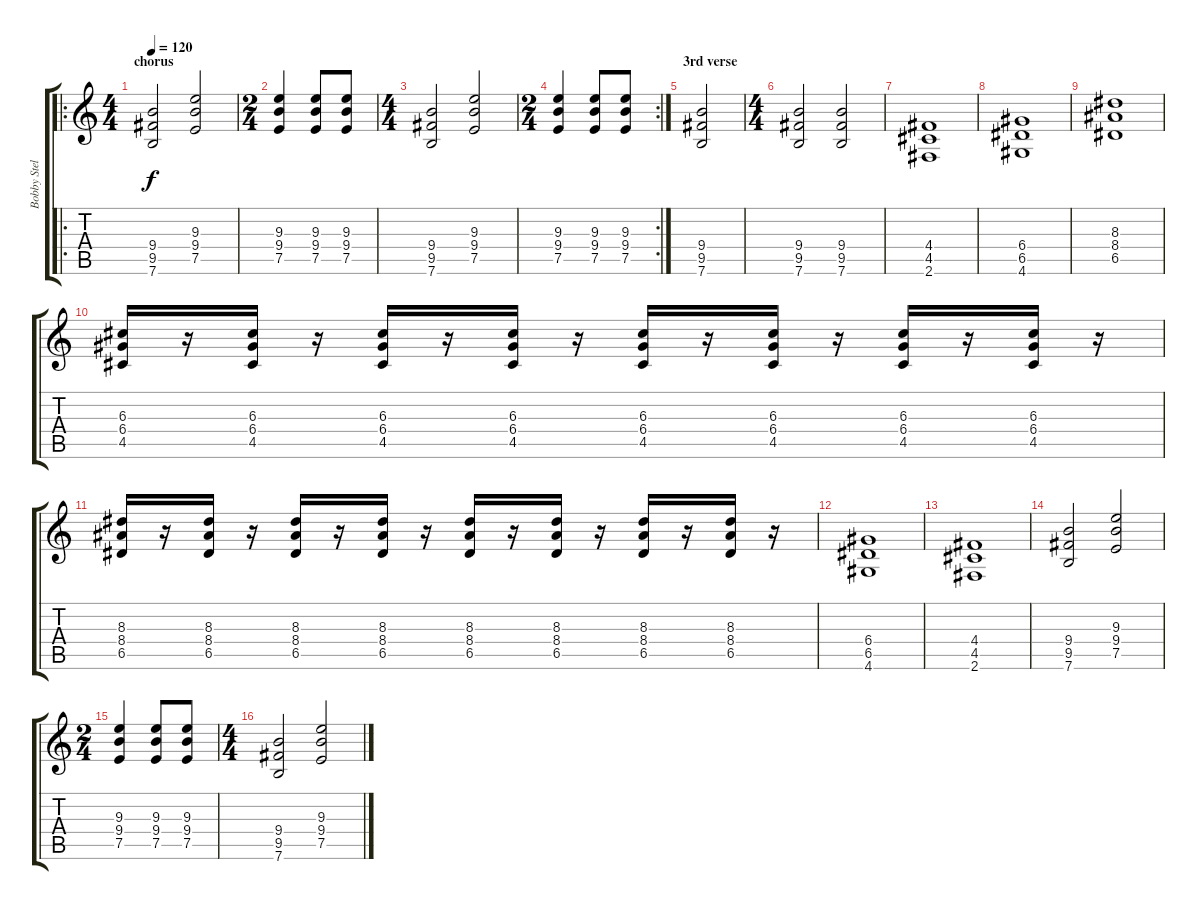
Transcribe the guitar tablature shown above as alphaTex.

\track ("Bobby Stelee" "Bobby Stel") {instrument overdrivenguitar}
\staff {score tabs}
\tuning (E4 B3 G3 D3 A2 E2) {hide}
\ro
\ts (4 4)
\section ("" "chorus")
\tempo 120
\clef g2
\ks c
(9.4 9.5 7.6).2{dy f} (9.3 9.4 7.5).2 |
\ts (2 4)
(9.3 9.4 7.5).4 (9.3 9.4 7.5).8 (9.3 9.4 7.5).8 |
\ts (4 4)
(9.4 9.5 7.6).2 (9.3 9.4 7.5).2 |
\rc 2
\ts (2 4)
(9.3 9.4 7.5).4 (9.3 9.4 7.5).8 (9.3 9.4 7.5).8 |
\section ("" "3rd verse")
(9.4 9.5 7.6).2 |
\ts (4 4)
(9.4 9.5 7.6).2 (9.4 9.5 7.6).2 |
(4.4 4.5 2.6).1 |
(6.4 6.5 4.6).1 |
(8.3 8.4 6.5).1 |
(6.3 6.4 4.5).16 r.16 (6.3 6.4 4.5).16 r.16 (6.3 6.4 4.5).16 r.16 (6.3 6.4 4.5).16 r.16 (6.3 6.4 4.5).16 r.16 (6.3 6.4 4.5).16 r.16 (6.3 6.4 4.5).16 r.16 (6.3 6.4 4.5).16 r.16 |
(8.3 8.4 6.5).16 r.16 (8.3 8.4 6.5).16 r.16 (8.3 8.4 6.5).16 r.16 (8.3 8.4 6.5).16 r.16 (8.3 8.4 6.5).16 r.16 (8.3 8.4 6.5).16 r.16 (8.3 8.4 6.5).16 r.16 (8.3 8.4 6.5).16 r.16 |
(6.4 6.5 4.6).1 |
(4.4 4.5 2.6).1 |
(9.4 9.5 7.6).2 (9.3 9.4 7.5).2 |
\ts (2 4)
(9.3 9.4 7.5).4 (9.3 9.4 7.5).8 (9.3 9.4 7.5).8 |
\ts (4 4)
(9.4 9.5 7.6).2 (9.3 9.4 7.5).2
